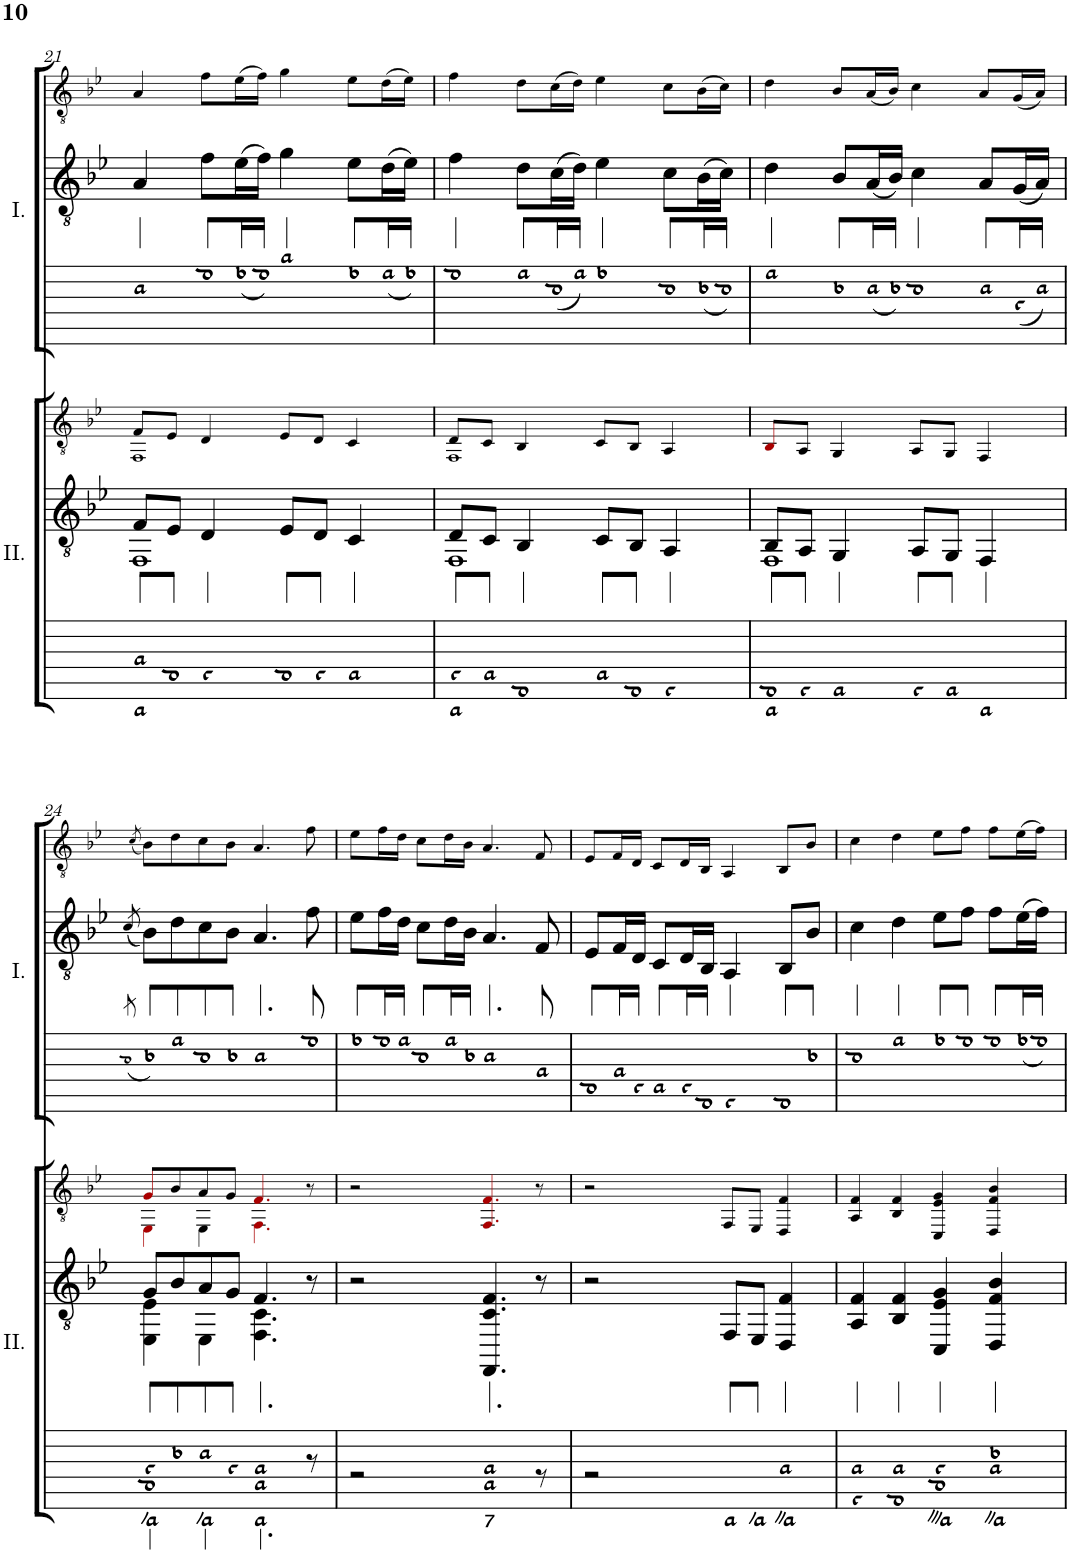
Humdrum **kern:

**kern	**kern	**kern	**kern	**kern	**kern
*part2	*part2	*part2	*part1	*part1	*part1
*staff6	*staff5	*staff4	*staff3	*staff2	*staff1
*I"II.	*	*	*I"I.	*	*
*I'II.	*	*	*I'I.	*	*
!!LO:PB:g=z
*	*clefGv2	*clefGv2	*	*clefGv2	*clefGv2
*k[b-e-]	*k[b-e-]	*k[b-e-]	*k[b-e-]	*k[b-e-]	*k[b-e-]
*M4/4	*M4/4	*M4/4	*M4/4	*M4/4	*M4/4
=21	=21	=21	=21	=21	=21
*^	*^	*^	*	*	*
1FF	8F/L	8F/L	1FF	8F/L	1FF	4A/	4A/	4A/
.	8E-/J	8E-/J	.	8E-/J	.	.	.	.
.	4D/	4D/	.	4D/	.	8f/L	8f\L	8f\L
.	.	.	.	.	.	16e-/L	16e-\L	(16e-\L
.	.	.	.	.	.	16f/JJ	16f\JJ	16f\JJ)
.	8E-/L	8E-/L	.	8E-/L	.	4g/	4g\	4g\
.	8D/J	8D/J	.	8D/J	.	.	.	.
.	4C/	4C/	.	4C/	.	8e-/L	8e-\L	8e-\L
.	.	.	.	.	.	16d/L	16d\L	(16d\L
.	.	.	.	.	.	16e-/JJ	16e-\JJ	16e-\JJ)
=22	=22	=22	=22	=22	=22	=22	=22	=22
1FF	8D/L	8D/L	1FF	8D/L	1FF	4f/	4f\	4f\
.	8C/J	8C/J	.	8C/J	.	.	.	.
.	4BB-/	4BB-/	.	4BB-/	.	8d/L	8d\L	8d\L
.	.	.	.	.	.	16c/L	16c\L	(16c\L
.	.	.	.	.	.	16d/JJ	16d\JJ	16d\JJ)
.	8C/L	8C/L	.	8C/L	.	4e-/	4e-\	4e-\
.	8BB-/J	8BB-/J	.	8BB-/J	.	.	.	.
.	4AA/	4AA/	.	4AA/	.	8c/L	8c\L	8c\L
.	.	.	.	.	.	16B-/L	16B-\L	(16B-\L
.	.	.	.	.	.	16c/JJ	16c\JJ	16c\JJ)
*	*	*	*	*v	*v	*	*	*
=23	=23	=23	=23	=23	=23	=23	=23
1FF	8BB-/L	8BB-/L	1FF	8BB-i/L	4d/	4d\	4d\
.	8AA/J	8AA/J	.	8AA/J	.	.	.
.	4GG/	4GG/	.	4GG/	8B-/L	8B-/L	8B-/L
.	.	.	.	.	16A/L	16A/L	(16A/L
.	.	.	.	.	16B-/JJ	16B-/JJ	16B-/JJ)
.	8AA/L	8AA/L	.	8AA/L	4c/	4c\	4c\
.	8GG/J	8GG/J	.	8GG/J	.	.	.
.	4FF/	4FF/	.	4FF/	8A/L	8A/L	8A/L
.	.	.	.	.	16G/L	16G/L	(16G/L
.	.	.	.	.	16A/JJ	16A/JJ	16A/JJ)
!!LO:LB:g=z
=24	=24	=24	=24	=24	=24	=24	=24
.	.	.	.	.	8qc/	8qc/	(8qc/
*	*	*	*	*^	*	*	*
4EE-\ 4E-\	8G/L	8G/L	4EE-\ 4E-\	8Gi/L	4EE-i\	8B-/L	8B-\L	8B-\L)
.	8B-/	8B-/	.	8B-/	.	8d/	8d\	8d\
4EE-\	8A/	8A/	4EE-\	8A/	4EE-\	8c/	8c\	8c\
.	8G/J	8G/J	.	8G/J	.	8B-/J	8B-\J	8B-\J
4.FF\ 4.C\	4.F/	4.F/	4.FF\ 4.C\	4.Fi/	4.FFi\	4.A/	4.A/	4.A/
8ryy	8r	8r	8ryy	8r	8ryy	8f/	8f\	8f\
*v	*v	*	*	*	*	*	*	*
*	*v	*v	*	*	*	*	*
*	*	*v	*v	*	*	*
=25	=25	=25	=25	=25	=25
2r	2r	2r	8e-/L	8e-\L	8e-\L
.	.	.	16f/L	16f\L	16f\L
.	.	.	16d/JJ	16d\JJ	16d\JJ
.	.	.	8c/L	8c\L	8c\L
.	.	.	16d/L	16d\L	16d\L
.	.	.	16B-/JJ	16B-\JJ	16B-\JJ
4.FFF/ 4.C/ 4.F/	4.FFF/ 4.C/ 4.F/	4.FFi/ 4.Fi/	4.A/	4.A/	4.A/
8r	8r	8r	8F/	8F/	8F/
=26	=26	=26	=26	=26	=26
2r	2r	2r	8E-/L	8E-/L	8E-/L
.	.	.	16F/L	16F/L	16F/L
.	.	.	16D/JJ	16D/JJ	16D/JJ
.	.	.	8C/L	8C/L	8C/L
.	.	.	16D/L	16D/L	16D/L
.	.	.	16BB-/JJ	16BB-/JJ	16BB-/JJ
8FF/L	8FF/L	8FF/L	4AA/	4AA/	4AA/
8EE-/J	8EE-/J	8EE-/J	.	.	.
4DD/ 4F/	4DD/ 4F/	4DD/ 4F/	8BB-/L	8BB-/L	8BB-/L
.	.	.	8B-/J	8B-/J	8B-/J
=27	=27	=27	=27	=27	=27
4AA/ 4F/	4AA/ 4F/	4AA/ 4F/	4c/	4c\	4c\
4BB-/ 4F/	4BB-/ 4F/	4BB-/ 4F/	4d/	4d\	4d\
4CC/ 4E-/ 4G/	4CC/ 4E-/ 4G/	4CC/ 4E-/ 4G/	8e-/L	8e-\L	8e-\L
.	.	.	8f/J	8f\J	8f\J
4DD/ 4F/ 4B-/	4DD/ 4F/ 4B-/	4DD/ 4F/ 4B-/	8f/L	8f\L	8f\L
.	.	.	16e-/L	16e-\L	(16e-\L
.	.	.	16f/JJ	16f\JJ	16f\JJ)
=	=	=	=	=	=
*-	*-	*-	*-	*-	*-
